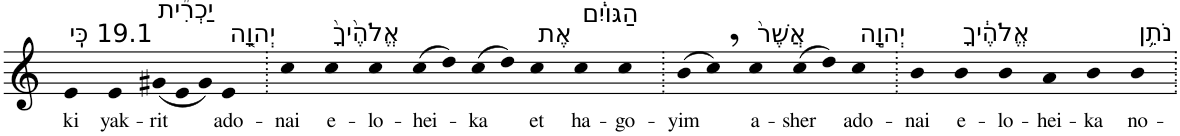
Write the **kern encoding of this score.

**kern	**text
*part1	*part1
*staff1	*staff1
*I"Piano	*
*I'Pno	*
*clefG2	*
*k[]	*
=1	=1
!LO:TX:a:t=19.1 כִּֽי	!
!	!LO:LY:b
4e	ki
!LO:TX:a:t=יַכְרִ֞ית	!
!	!LO:LY:b
4e	yak-
!	!LO:LY:b
(12g#X	-rit
12e	.
12g#)	.
!LO:TX:a:t=יְהוָ֤ה	!
!	!LO:LY:b
4e	ado-
=2.	=2.
!	!LO:LY:b
4cc	-nai
!LO:TX:a:t=אֱלֹהֶ֙יךָ֙	!
!	!LO:LY:b
4cc	e-
!	!LO:LY:b
4cc	-lo-
!	!LO:LY:b
(8cc	-hei-
8dd)	.
!	!LO:LY:b
(8cc	-ka
8dd)	.
!LO:TX:a:t=אֶת	!
!	!LO:LY:b
4cc	et
!LO:TX:a:t=הַגּוֹיִ֔ם	!
!	!LO:LY:b
4cc	ha-
!	!LO:LY:b
4cc	-go-
=3.	=3.
!	!LO:LY:b
(8b	-yim
8cc,)	.
!LO:TX:a:t=אֲשֶׁר֙	!
!	!LO:LY:b
4cc	a-
!	!LO:LY:b
(8cc	-sher
8dd)	.
!LO:TX:a:t=יְהוָ֣ה	!
!	!LO:LY:b
4cc	ado-
=4.	=4.
!	!LO:LY:b
4b	-nai
!LO:TX:a:t=אֱלֹהֶ֔יךָ	!
!	!LO:LY:b
4b	e-
!	!LO:LY:b
4b	-lo-
!	!LO:LY:b
4a	-hei-
!	!LO:LY:b
4b	-ka
!LO:TX:a:t=נֹתֵ֥ן	!
!	!LO:LY:b
4b	no-
=.	=.
*-	*-
